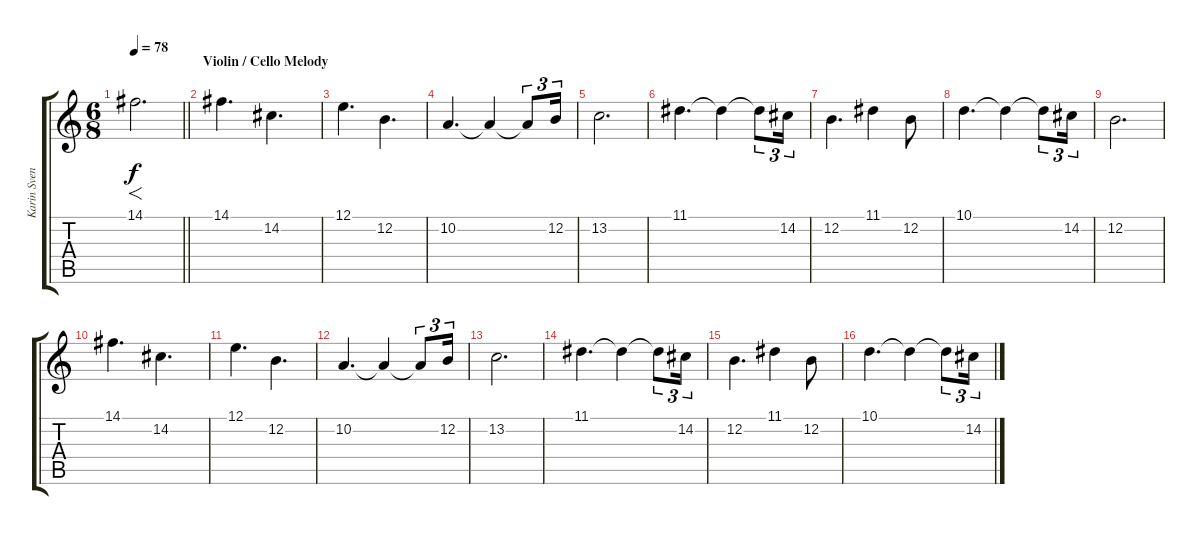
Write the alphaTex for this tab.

\track ("Karin Svensson" "Karin Sven") {instrument violin}
\staff {score tabs}
\tuning (E4 B3 G3 D3 A2 E2) {hide}
\ts (6 8)
\tempo 78
\clef g2
\barLineRight lightlight
\ks c
14.1.2{f d dy f} |
\section ("" "Violin / Cello Melody")
14.1.4{d} 14.2.4{d} |
12.1.4{d} 12.2.4{d} |
10.2.4{d} 10.2{t}.4 10.2{t}.8{tu (3 2)} 12.2.16{tu (3 2)} |
13.2.2{d} |
11.1.4{d} 11.1{t}.4 11.1{t}.8{tu (3 2)} 14.2.16{tu (3 2)} |
12.2.4{d} 11.1.4 12.2.8 |
10.1.4{d} 10.1{t}.4 10.1{t}.8{tu (3 2)} 14.2.16{tu (3 2)} |
12.2.2{d} |
14.1.4{d} 14.2.4{d} |
12.1.4{d} 12.2.4{d} |
10.2.4{d} 10.2{t}.4 10.2{t}.8{tu (3 2)} 12.2.16{tu (3 2)} |
13.2.2{d} |
11.1.4{d} 11.1{t}.4 11.1{t}.8{tu (3 2)} 14.2.16{tu (3 2)} |
12.2.4{d} 11.1.4 12.2.8 |
10.1.4{d} 10.1{t}.4 10.1{t}.8{tu (3 2)} 14.2.16{tu (3 2)}
